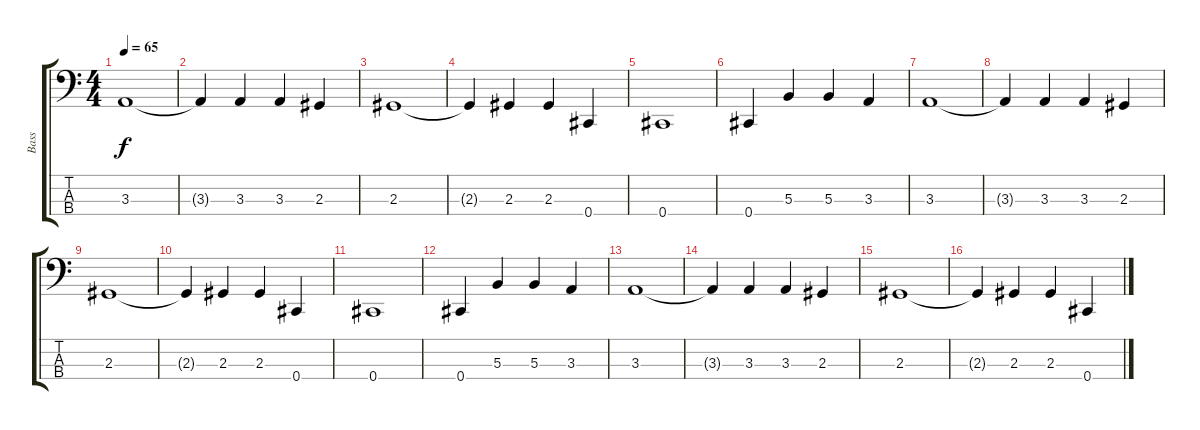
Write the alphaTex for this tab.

\track ("Bass" "Bass") {instrument electricbasspick}
\staff {score tabs}
\tuning (E2 B1 Gb1 Db1) {hide}
\ts (4 4)
\tempo 65
\clef f4
\ks c
3.3.1{dy f} |
3.3{t}.4 3.3.4 3.3.4 2.3.4 |
2.3.1 |
2.3{t}.4 2.3.4 2.3.4 0.4.4 |
0.4.1 |
0.4.4 5.3.4 5.3.4 3.3.4 |
3.3.1 |
3.3{t}.4 3.3.4 3.3.4 2.3.4 |
2.3.1 |
2.3{t}.4 2.3.4 2.3.4 0.4.4 |
0.4.1 |
0.4.4 5.3.4 5.3.4 3.3.4 |
3.3.1 |
3.3{t}.4 3.3.4 3.3.4 2.3.4 |
2.3.1 |
2.3{t}.4 2.3.4 2.3.4 0.4.4
